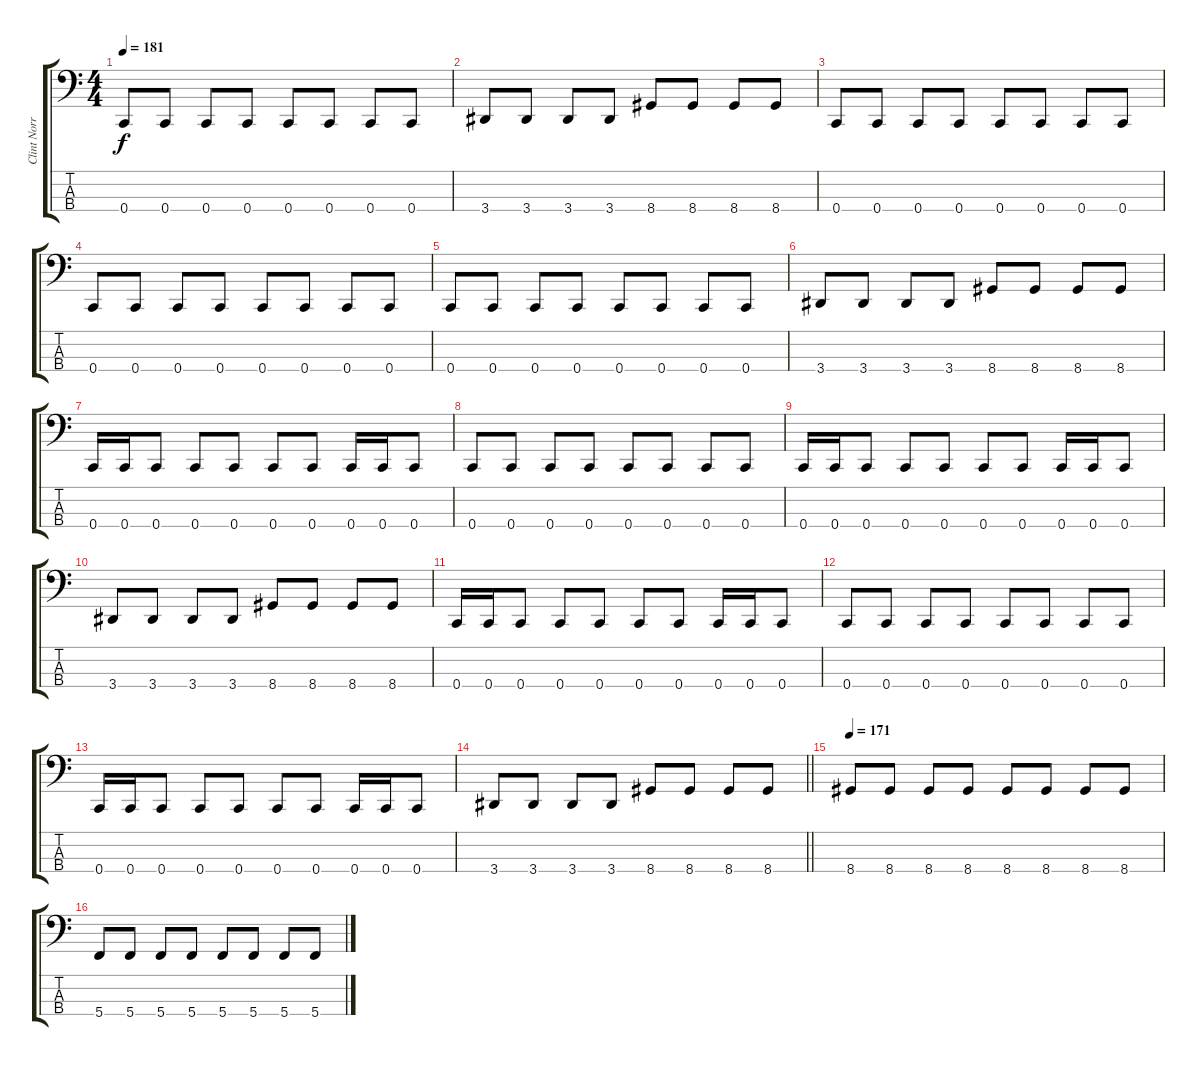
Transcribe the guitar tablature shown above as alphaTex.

\track ("Clint Norris" "Clint Norr") {instrument electricbasspick}
\staff {score tabs}
\tuning (F2 C2 G1 C1) {hide}
\ts (4 4)
\tempo 181
\clef f4
\ks c
0.4.8{dy f} 0.4.8 0.4.8 0.4.8 0.4.8 0.4.8 0.4.8 0.4.8 |
3.4.8 3.4.8 3.4.8 3.4.8 8.4.8 8.4.8 8.4.8 8.4.8 |
0.4.8 0.4.8 0.4.8 0.4.8 0.4.8 0.4.8 0.4.8 0.4.8 |
0.4.8 0.4.8 0.4.8 0.4.8 0.4.8 0.4.8 0.4.8 0.4.8 |
0.4.8 0.4.8 0.4.8 0.4.8 0.4.8 0.4.8 0.4.8 0.4.8 |
3.4.8 3.4.8 3.4.8 3.4.8 8.4.8 8.4.8 8.4.8 8.4.8 |
0.4.16 0.4.16 0.4.8 0.4.8 0.4.8 0.4.8 0.4.8 0.4.16 0.4.16 0.4.8 |
0.4.8 0.4.8 0.4.8 0.4.8 0.4.8 0.4.8 0.4.8 0.4.8 |
0.4.16 0.4.16 0.4.8 0.4.8 0.4.8 0.4.8 0.4.8 0.4.16 0.4.16 0.4.8 |
3.4.8 3.4.8 3.4.8 3.4.8 8.4.8 8.4.8 8.4.8 8.4.8 |
0.4.16 0.4.16 0.4.8 0.4.8 0.4.8 0.4.8 0.4.8 0.4.16 0.4.16 0.4.8 |
0.4.8 0.4.8 0.4.8 0.4.8 0.4.8 0.4.8 0.4.8 0.4.8 |
0.4.16 0.4.16 0.4.8 0.4.8 0.4.8 0.4.8 0.4.8 0.4.16 0.4.16 0.4.8 |
\barLineRight lightlight
3.4.8 3.4.8 3.4.8 3.4.8 8.4.8 8.4.8 8.4.8 8.4.8 |
\section ("" "")
\tempo 171
8.4.8 8.4.8 8.4.8 8.4.8 8.4.8 8.4.8 8.4.8 8.4.8 |
5.4.8 5.4.8 5.4.8 5.4.8 5.4.8 5.4.8 5.4.8 5.4.8
